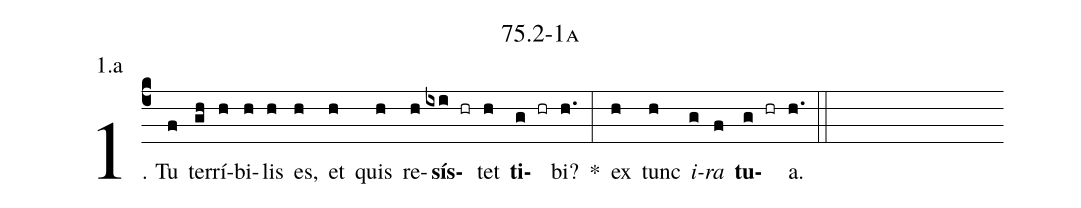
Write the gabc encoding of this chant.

name: 75.2-1a;
annotation: 1.a;
%%
(c4)1. Tu(f) ter(gh)rí(h)bi(h)lis(h) es,(h) et(h) quis(h) re(h)<b>sís</b>(ixi hr)tet(h) <b>ti</b>(g hr)bi?(h.) *(:) ex(h) tunc(h) <i>i</i>(g)<i>ra</i>(f) <b>tu</b>(g hr)a.(h.) (::)


%E(h) u(h) o(g) u(f) a(g) e.(h.) (::)
